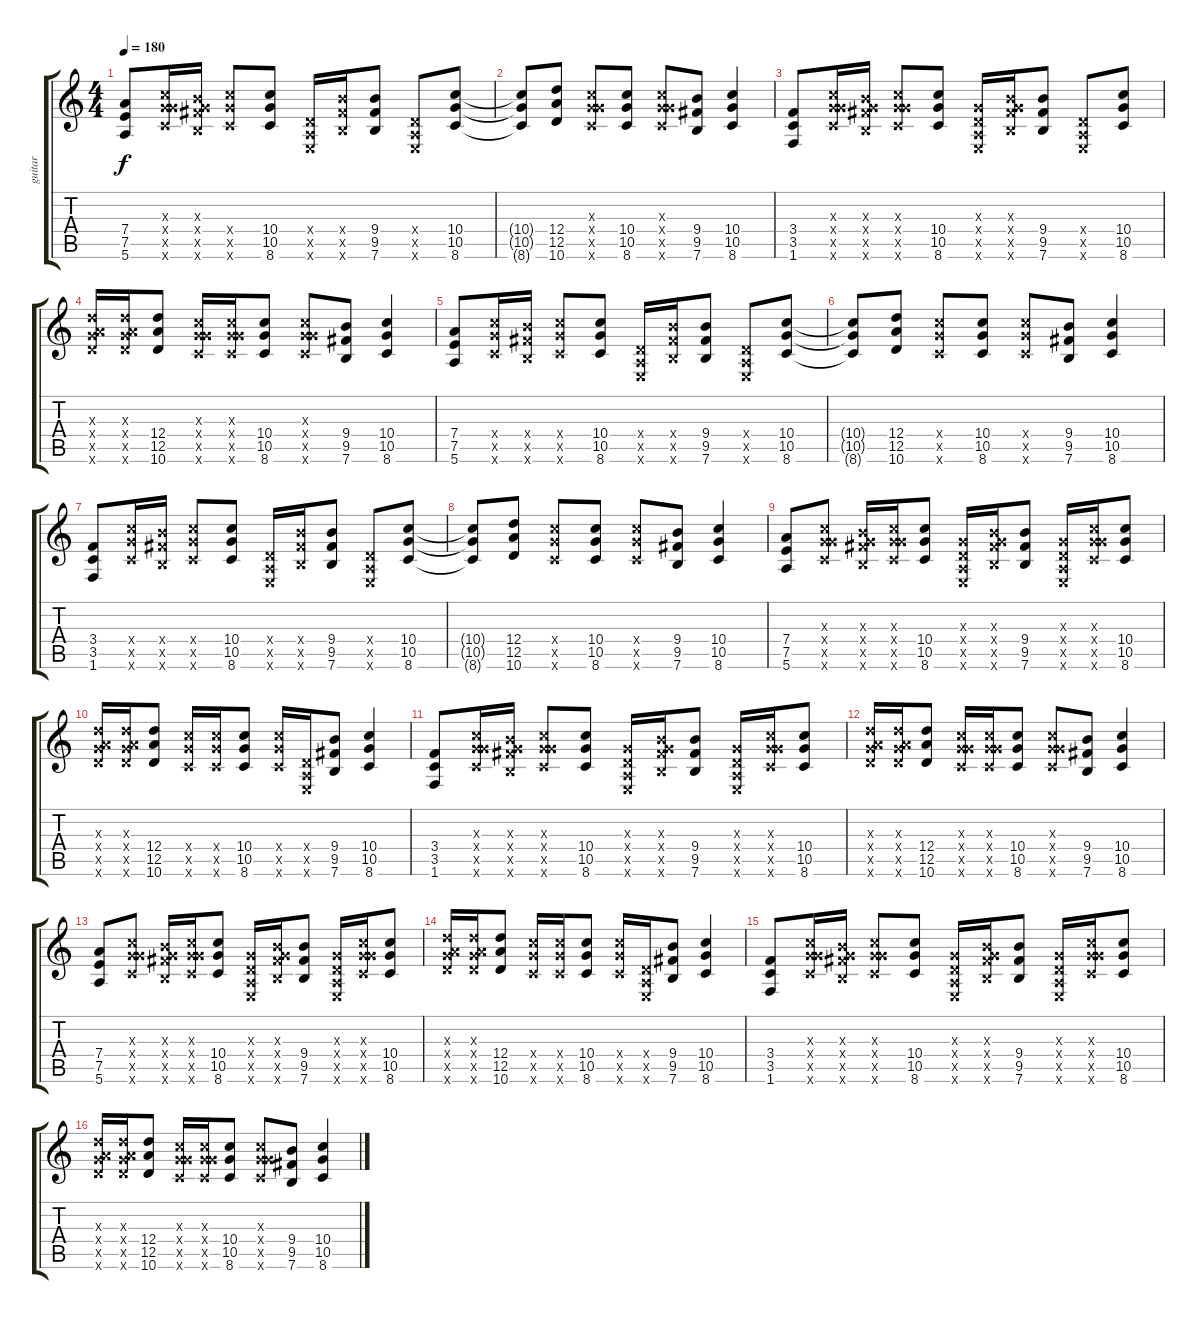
\track ("guitar" "guitar") {instrument distortionguitar}
\staff {score tabs}
\tuning (E4 B3 G3 D3 A2 E2) {hide}
\ts (4 4)
\tempo 180
\clef g2
\ks c
(7.4 7.5 5.6).8{dy f instrument distortionguitar} (0.3{x} 10.4{x} 10.5{x} 8.6{x}).16 (0.3{x} 9.4{x} 9.5{x} 7.6{x}).16 (10.4{x} 10.5{x} 8.6{x}).8 (10.4 10.5 8.6).8 (0.4{x} 0.5{x} 0.6{x}).16 (9.4{x} 9.5{x} 7.6{x}).16 (9.4 9.5 7.6).8 (0.4{x} 0.5{x} 0.6{x}).8 (10.4 10.5 8.6).8 |
(10.4{t} 10.5{t} 8.6{t}).8 (12.4 12.5 10.6).8 (0.3{x} 10.4{x} 10.5{x} 8.6{x}).8 (10.4 10.5 8.6).8 (0.3{x} 10.4{x} 10.5{x} 8.6{x}).8 (9.4 9.5 7.6).8 (10.4 10.5 8.6).4 |
(3.4 3.5 1.6).8 (0.3{x} 10.4{x} 10.5{x} 8.6{x}).16 (0.3{x} 9.4{x} 9.5{x} 7.6{x}).16 (0.3{x} 10.4{x} 10.5{x} 8.6{x}).8 (10.4 10.5 8.6).8 (0.3{x} 0.4{x} 0.5{x} 0.6{x}).16 (0.3{x} 9.4{x} 9.5{x} 7.6{x}).16 (9.4 9.5 7.6).8 (0.4{x} 0.5{x} 0.6{x}).8 (10.4 10.5 8.6).8 |
(0.3{x} 12.4{x} 12.5{x} 10.6{x}).16 (0.3{x} 12.4{x} 12.5{x} 10.6{x}).16 (12.4 12.5 10.6).8 (0.3{x} 10.4{x} 10.5{x} 8.6{x}).16 (0.3{x} 10.4{x} 10.5{x} 8.6{x}).16 (10.4 10.5 8.6).8 (0.3{x} 10.4{x} 10.5{x} 8.6{x}).8 (9.4 9.5 7.6).8 (10.4 10.5 8.6).4 |
(7.4 7.5 5.6).8 (10.4{x} 10.5{x} 8.6{x}).16 (9.4{x} 9.5{x} 7.6{x}).16 (10.4{x} 10.5{x} 8.6{x}).8 (10.4 10.5 8.6).8 (0.4{x} 0.5{x} 0.6{x}).16 (9.4{x} 9.5{x} 7.6{x}).16 (9.4 9.5 7.6).8 (0.4{x} 0.5{x} 0.6{x}).8 (10.4 10.5 8.6).8 |
(10.4{t} 10.5{t} 8.6{t}).8 (12.4 12.5 10.6).8 (10.4{x} 10.5{x} 8.6{x}).8 (10.4 10.5 8.6).8 (10.4{x} 10.5{x} 8.6{x}).8 (9.4 9.5 7.6).8 (10.4 10.5 8.6).4 |
(3.4 3.5 1.6).8 (10.4{x} 10.5{x} 8.6{x}).16 (9.4{x} 9.5{x} 7.6{x}).16 (10.4{x} 10.5{x} 8.6{x}).8 (10.4 10.5 8.6).8 (0.4{x} 0.5{x} 0.6{x}).16 (9.4{x} 9.5{x} 7.6{x}).16 (9.4 9.5 7.6).8 (0.4{x} 0.5{x} 0.6{x}).8 (10.4 10.5 8.6).8 |
(10.4{t} 10.5{t} 8.6{t}).8 (12.4 12.5 10.6).8 (10.4{x} 10.5{x} 8.6{x}).8 (10.4 10.5 8.6).8 (10.4{x} 10.5{x} 8.6{x}).8 (9.4 9.5 7.6).8 (10.4 10.5 8.6).4 |
(7.4 7.5 5.6).8 (0.3{x} 10.4{x} 10.5{x} 8.6{x}).8 (0.3{x} 9.4{x} 9.5{x} 7.6{x}).16 (0.3{x} 10.4{x} 10.5{x} 8.6{x}).16 (10.4 10.5 8.6).8 (0.3{x} 0.4{x} 0.5{x} 0.6{x}).16 (0.3{x} 9.4{x} 9.5{x} 7.6{x}).16 (9.4 9.5 7.6).8 (0.3{x} 0.4{x} 0.5{x} 0.6{x}).16 (0.3{x} 10.4{x} 10.5{x} 8.6{x}).16 (10.4 10.5 8.6).8 |
(0.3{x} 12.4{x} 12.5{x} 10.6{x}).16 (0.3{x} 12.4{x} 12.5{x} 10.6{x}).16 (12.4 12.5 10.6).8 (10.4{x} 10.5{x} 8.6{x}).16 (10.4{x} 10.5{x} 8.6{x}).16 (10.4 10.5 8.6).8 (10.4{x} 10.5{x} 8.6{x}).16 (0.4{x} 0.5{x} 0.6{x}).16 (9.4 9.5 7.6).8 (10.4 10.5 8.6).4 |
(3.4 3.5 1.6).8 (0.3{x} 10.4{x} 10.5{x} 8.6{x}).16 (0.3{x} 9.4{x} 9.5{x} 7.6{x}).16 (0.3{x} 10.4{x} 10.5{x} 8.6{x}).8 (10.4 10.5 8.6).8 (0.3{x} 0.4{x} 0.5{x} 0.6{x}).16 (0.3{x} 9.4{x} 9.5{x} 7.6{x}).16 (9.4 9.5 7.6).8 (0.3{x} 0.4{x} 0.5{x} 0.6{x}).16 (0.3{x} 10.4{x} 10.5{x} 8.6{x}).16 (10.4 10.5 8.6).8 |
(0.3{x} 12.4{x} 12.5{x} 10.6{x}).16 (0.3{x} 12.4{x} 12.5{x} 10.6{x}).16 (12.4 12.5 10.6).8 (0.3{x} 10.4{x} 10.5{x} 8.6{x}).16 (0.3{x} 10.4{x} 10.5{x} 8.6{x}).16 (10.4 10.5 8.6).8 (0.3{x} 10.4{x} 10.5{x} 8.6{x}).8 (9.4 9.5 7.6).8 (10.4 10.5 8.6).4 |
(7.4 7.5 5.6).8 (0.3{x} 10.4{x} 10.5{x} 8.6{x}).8 (0.3{x} 9.4{x} 9.5{x} 7.6{x}).16 (0.3{x} 10.4{x} 10.5{x} 8.6{x}).16 (10.4 10.5 8.6).8 (0.3{x} 0.4{x} 0.5{x} 0.6{x}).16 (0.3{x} 9.4{x} 9.5{x} 7.6{x}).16 (9.4 9.5 7.6).8 (0.3{x} 0.4{x} 0.5{x} 0.6{x}).16 (0.3{x} 10.4{x} 10.5{x} 8.6{x}).16 (10.4 10.5 8.6).8 |
(0.3{x} 12.4{x} 12.5{x} 10.6{x}).16 (0.3{x} 12.4{x} 12.5{x} 10.6{x}).16 (12.4 12.5 10.6).8 (10.4{x} 10.5{x} 8.6{x}).16 (10.4{x} 10.5{x} 8.6{x}).16 (10.4 10.5 8.6).8 (10.4{x} 10.5{x} 8.6{x}).16 (0.4{x} 0.5{x} 0.6{x}).16 (9.4 9.5 7.6).8 (10.4 10.5 8.6).4 |
(3.4 3.5 1.6).8 (0.3{x} 10.4{x} 10.5{x} 8.6{x}).16 (0.3{x} 9.4{x} 9.5{x} 7.6{x}).16 (0.3{x} 10.4{x} 10.5{x} 8.6{x}).8 (10.4 10.5 8.6).8 (0.3{x} 0.4{x} 0.5{x} 0.6{x}).16 (0.3{x} 9.4{x} 9.5{x} 7.6{x}).16 (9.4 9.5 7.6).8 (0.3{x} 0.4{x} 0.5{x} 0.6{x}).16 (0.3{x} 10.4{x} 10.5{x} 8.6{x}).16 (10.4 10.5 8.6).8 |
(0.3{x} 12.4{x} 12.5{x} 10.6{x}).16 (0.3{x} 12.4{x} 12.5{x} 10.6{x}).16 (12.4 12.5 10.6).8 (0.3{x} 10.4{x} 10.5{x} 8.6{x}).16 (0.3{x} 10.4{x} 10.5{x} 8.6{x}).16 (10.4 10.5 8.6).8 (0.3{x} 10.4{x} 10.5{x} 8.6{x}).8 (9.4 9.5 7.6).8 (10.4 10.5 8.6).4
